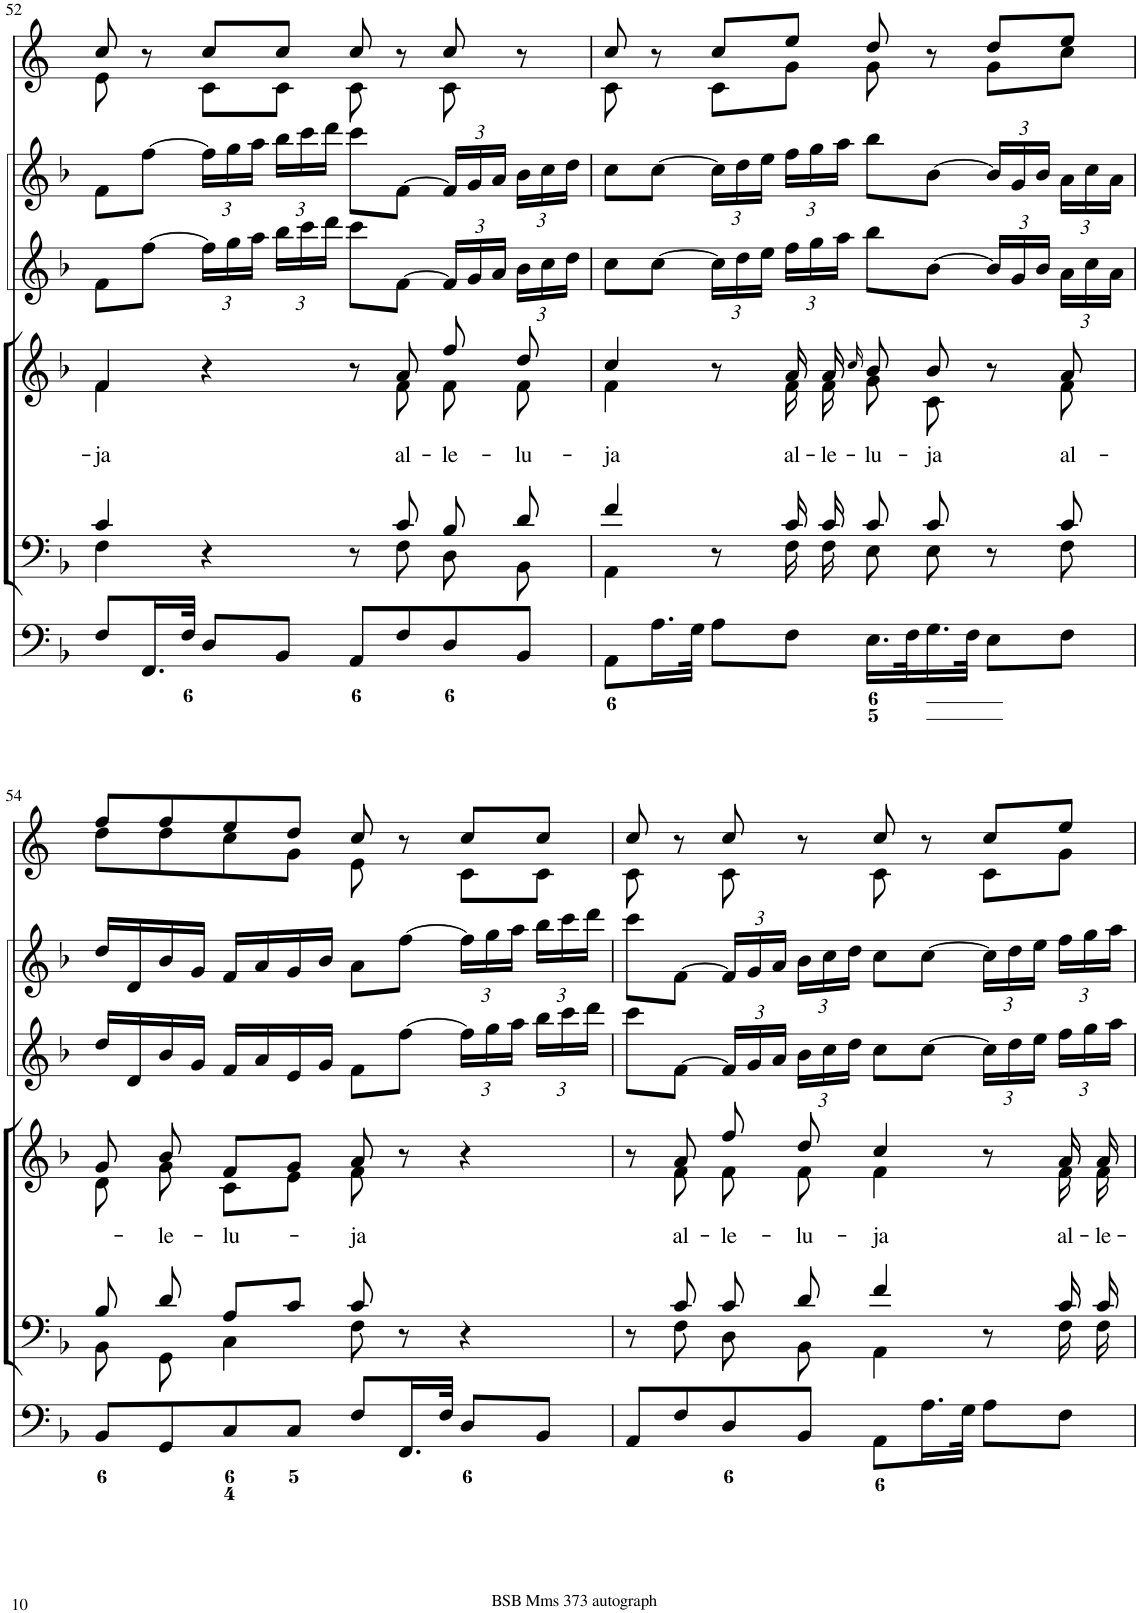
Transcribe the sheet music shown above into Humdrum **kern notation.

**kern	**kern	**kern	**text	**kern	**kern	**kern
*part6	*part5	*part4	*part4	*part3	*part2	*part1
*staff6	*staff5	*staff4	*staff4	*staff3	*staff2	*staff1
*I"Organ	*I"Voice	*I"Voice	*	*I"Violin	*I"Violini	*I"Corni in F
*	*	*	*	*I'Vln	*I'Vln	*
!!LO:PB:g=z
*clefF4	*clefF4	*clefG2	*	*clefG2	*clefG2	*clefG2
*	*	*	*	*	*	*Trd4c7
*k[b-]	*k[b-]	*k[b-]	*	*k[b-]	*k[b-]	*k[]
*M4/4	*M4/4	*M4/4	*	*M4/4	*M4/4	*M4/4
*met(c)	*met(c)	*met(c)	*	*met(c)	*met(c)	*met(c)
=52	=52	=52	=52	=52	=52	=52
*	*^	*	*	*	*	*
!	!	!	!	!LO:LY:b	!	!	!
*	*	*	*^	*	*	*	*^
8F/L	4c/	4F\	4f/	4f\	-ja	8f\L	8f\L	8cc/	8e\
16.FF/L	.	.	.	.	.	[8ff\J	[8ff\J	8r	8ryy
32F/JJk	.	.	.	.	.	.	.	.	.
*	*	*	*	*	*	*Xbrackettup	*Xbrackettup	*	*
8D/L	4r	4.ryy	4r	4.ryy	.	24ff\LL]	24ff\LL]	8cc/L	8c\L
.	.	.	.	.	.	24gg\	24gg\	.	.
.	.	.	.	.	.	24aa\JJ	24aa\JJ	.	.
8BB-/J	.	.	.	.	.	24bb-\LL	24bb-\LL	8cc/J	8c\J
.	.	.	.	.	.	24ccc\	24ccc\	.	.
.	.	.	.	.	.	24ddd\JJ	24ddd\JJ	.	.
8AA/L	8r	.	8r	.	.	8ccc\L	8ccc\L	8cc/	8c\
!	!	!	!	!	!LO:LY:b	!	!	!	!
8F/	8c/	8F\	8a/	8f\	al-	[8f\J	[8f\J	8r	8ryy
!	!	!	!	!	!LO:LY:b	!	!	!	!
8D/	8B-/	8D\	8ff/	8f\	-le-	24f/LL]	24f/LL]	8cc/	8c\
.	.	.	.	.	.	24g/	24g/	.	.
.	.	.	.	.	.	24a/JJ	24a/JJ	.	.
!	!	!	!	!	!LO:LY:b	!	!	!	!
8BB-/J	8d/	8BB-\	8dd/	8f\	-lu-	24b-\LL	24b-\LL	8r	8ryy
.	.	.	.	.	.	24cc\	24cc\	.	.
.	.	.	.	.	.	24dd\JJ	24dd\JJ	.	.
=53	=53	=53	=53	=53	=53	=53	=53	=53	=53
!	!	!	!	!	!LO:LY:b	!	!	!	!
8AA\L	4f/	4AA\	4cc/	4f\	-ja	8cc\L	8cc\L	8cc/	8c\
16.A\L	.	.	.	.	.	[8cc\J	[8cc\J	8r	8ryy
32G\JJk	.	.	.	.	.	.	.	.	.
8A\L	8r	8ryy	8r	8ryy	.	24cc\LL]	24cc\LL]	8cc/L	8c\L
.	.	.	.	.	.	24dd\	24dd\	.	.
.	.	.	.	.	.	24ee\JJ	24ee\JJ	.	.
!	!	!	!	!	!LO:LY:b	!	!	!	!
8F\J	16c/	16F\	16a/	16f\	al-	24ff\LL	24ff\LL	8ee/J	8g\J
.	.	.	.	.	.	24gg\	24gg\	.	.
!	!	!	!	!	!LO:LY:b	!	!	!	!
.	16c/	16F\	16a/	16f\	-le-	.	.	.	.
.	.	.	.	.	.	24aa\JJ	24aa\JJ	.	.
.	.	.	16qcc/	.	.	.	.	.	.
!	!	!	!	!	!LO:LY:b	!	!	!	!
16.E\LL	8c/	8E\	8b-/	8g\	-lu-	8bb-\L	8bb-\L	8dd/	8g\
32F\K	.	.	.	.	.	.	.	.	.
!	!	!	!	!	!LO:LY:b	!	!	!	!
16.G\	8c/	8E\	8b-/	8c\	ja	[8b-\J	[8b-\J	8r	8ryy
32F\JJk	.	.	.	.	.	.	.	.	.
8E\L	8r	8ryy	8r	8ryy	.	24b-/LL]	24b-/LL]	8dd/L	8g\L
.	.	.	.	.	.	24g/	24g/	.	.
.	.	.	.	.	.	24b-/JJ	24b-/JJ	.	.
!	!	!	!	!	!LO:LY:b	!	!	!	!
8F\J	8c/	8F\	8a/	8f\	al-	24a\LL	24a\LL	8ee/J	8cc\J
.	.	.	.	.	.	24cc\	24cc\	.	.
.	.	.	.	.	.	24a\JJ	24a\JJ	.	.
!!LO:LB:g=z	!!
=54	=54	=54	=54	=54	=54	=54	=54	=54	=54
8BB-/L	8B-/	8BB-\	8g/	8d\	.	16dd/LL	16dd/LL	8ff/L	8dd\L
.	.	.	.	.	.	16d/	16d/	.	.
!	!	!	!	!	!LO:LY:b	!	!	!	!
8GG/	8d/	8GG\	8b-/	8g\	-le-	16b-/	16b-/	8ff/	8dd\
.	.	.	.	.	.	16g/JJ	16g/JJ	.	.
!	!	!	!	!	!LO:LY:b	!	!	!	!
8C/	8A/L	4C\	8f/L	8c\L	-lu-	16f/LL	16f/LL	8ee/	8cc\
.	.	.	.	.	.	16a/	16a/	.	.
8C/J	8c/J	.	8g/J	8e\J	.	16e/	16g/	8dd/J	8g\J
.	.	.	.	.	.	16g/JJ	16b-/JJ	.	.
!	!	!	!	!	!LO:LY:b	!	!	!	!
8F/L	8c/	8F\	8a/	8f\	-ja	8f\L	8a\L	8cc/	8e\
16.FF/L	8r	4.ryy	8r	4.ryy	.	[8ff\J	[8ff\J	8r	8ryy
32F/JJk	.	.	.	.	.	.	.	.	.
8D/L	4r	.	4r	.	.	24ff\LL]	24ff\LL]	8cc/L	8c\L
.	.	.	.	.	.	24gg\	24gg\	.	.
.	.	.	.	.	.	24aa\JJ	24aa\JJ	.	.
8BB-/J	.	.	.	.	.	24bb-\LL	24bb-\LL	8cc/J	8c\J
.	.	.	.	.	.	24ccc\	24ccc\	.	.
.	.	.	.	.	.	24ddd\JJ	24ddd\JJ	.	.
=55	=55	=55	=55	=55	=55	=55	=55	=55	=55
8AA/L	8r	8ryy	8r	8ryy	.	8ccc\L	8ccc\L	8cc/	8c\
!	!	!	!	!	!LO:LY:b	!	!	!	!
8F/	8c/	8F\	8a/	8f\	al-	[8f\J	[8f\J	8r	8ryy
!	!	!	!	!	!LO:LY:b	!	!	!	!
8D/	8c/	8D\	8ff/	8f\	-le-	24f/LL]	24f/LL]	8cc/	8c\
.	.	.	.	.	.	24g/	24g/	.	.
.	.	.	.	.	.	24a/JJ	24a/JJ	.	.
!	!	!	!	!	!LO:LY:b	!	!	!	!
8BB-/J	8d/	8BB-\	8dd/	8f\	-lu-	24b-\LL	24b-\LL	8r	8ryy
.	.	.	.	.	.	24cc\	24cc\	.	.
.	.	.	.	.	.	24dd\JJ	24dd\JJ	.	.
!	!	!	!	!	!LO:LY:b	!	!	!	!
8AA\L	4f/	4AA\	4cc/	4f\	-ja	8cc\L	8cc\L	8cc/	8c\
16.A\L	.	.	.	.	.	[8cc\J	[8cc\J	8r	8ryy
32G\JJk	.	.	.	.	.	.	.	.	.
8A\L	8r	8ryy	8r	8ryy	.	24cc\LL]	24cc\LL]	8cc/L	8c\L
.	.	.	.	.	.	24dd\	24dd\	.	.
.	.	.	.	.	.	24ee\JJ	24ee\JJ	.	.
!	!	!	!	!	!LO:LY:b	!	!	!	!
8F\J	16c/	16F\	16a/	16f\	al-	24ff\LL	24ff\LL	8ee/J	8g\J
.	.	.	.	.	.	24gg\	24gg\	.	.
!	!	!	!	!	!LO:LY:b	!	!	!	!
.	16c/	16F\	16a/	16f\	-le-	.	.	.	.
.	.	.	.	.	.	24aa\JJ	24aa\JJ	.	.
*	*v	*v	*	*	*	*	*	*v	*v
*	*	*v	*v	*	*	*	*
=	=	=	=	=	=	=
*-	*-	*-	*-	*-	*-	*-
